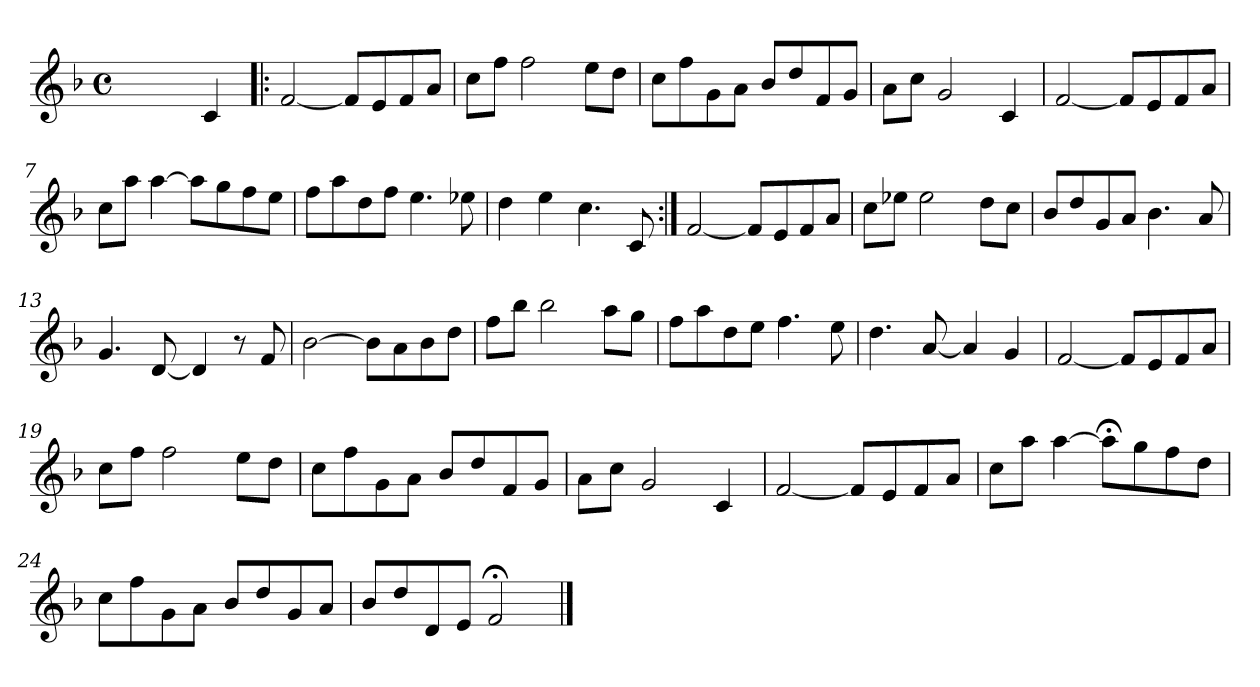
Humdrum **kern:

**kern
*part1
*staff1
*clefG2
*k[b-]
*F:
*M4/4
*met(c)
=1
2.ryy
4c/
=2!|:
[2f/
8f/L]
8e/
8f/
8a/J
=3
8cc\L
8ff\J
2ff\
8ee\L
8dd\J
=4
8cc\L
8ff\
8g\
8a\J
8b-/L
8dd/
8f/
8g/J
=5
8a\L
8cc\J
2g/
4c/
!!LO:LB:g=z
=6
[2f/
8f/L]
8e/
8f/
8a/J
=7
8cc\L
8aa\J
[4aa\
8aa\L]
8gg\
8ff\
8ee\J
=8
8ff\L
8aa\
8dd\
8ff\J
4.ee\
8ee-X\
=9
4dd\
4ee\
4.cc\
8c/
!!LO:LB:g=z
=10:|!
[2f/
8f/L]
8e/
8f/
8a/J
=11
8cc\L
8ee-X\J
2ee-\
8dd\L
8cc\J
=12
8b-/L
8dd/
8g/
8a/J
4.b-\
8a/
=13
4.g/
[8d/
4d/]
8r
8f/
!!LO:LB:g=z
=14
[2b-\
8b-\L]
8a\
8b-\
8dd\J
=15
8ff\L
8bb-\J
2bb-\
8aa\L
8gg\J
=16
8ff\L
8aa\
8dd\
8ee\J
4.ff\
8ee\
=17
4.dd\
[8a/
4a/]
4g/
!!LO:LB:g=z
=18
[2f/
8f/L]
8e/
8f/
8a/J
=19
8cc\L
8ff\J
2ff\
8ee\L
8dd\J
=20
8cc\L
8ff\
8g\
8a\J
8b-/L
8dd/
8f/
8g/J
!!LO:LB:g=z
=21
8a\L
8cc\J
2g/
4c/
=22
[2f/
8f/L]
8e/
8f/
8a/J
=23
8cc\L
8aa\J
[4aa\
8aa;<\L]
8gg\
8ff\
8dd\J
!!LO:LB:g=z
=24
8cc\L
8ff\
8g\
8a\J
8b-/L
8dd/
8g/
8a/J
=25
8b-/L
8dd/
8d/
8e/J
2f;</
==
*-
